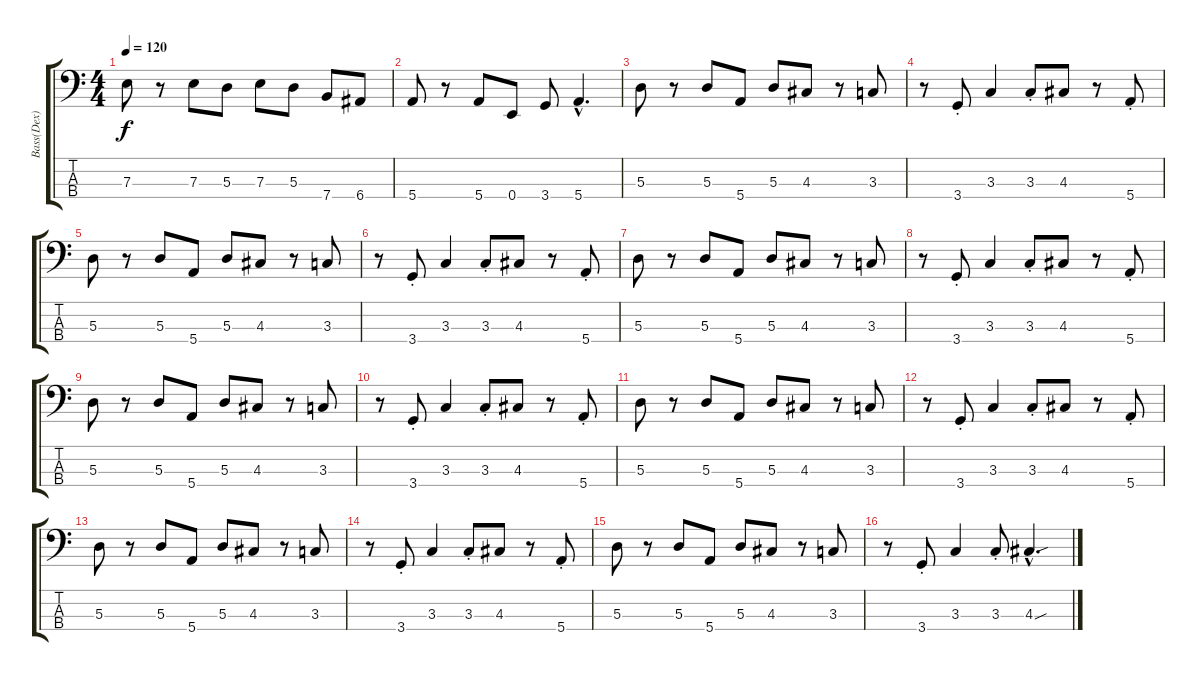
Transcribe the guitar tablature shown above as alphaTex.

\track ("Bass(Dex)" "Bass(Dex)") {instrument electricbassfinger}
\staff {score tabs}
\tuning (G2 D2 A1 E1) {hide}
\ts (4 4)
\tempo 120
\clef f4
\ks c
7.3.8{dy f} r.8 7.3.8 5.3.8 7.3.8 5.3.8 7.4.8 6.4.8 |
5.4.8 r.8 5.4.8 0.4.8 3.4.8 5.4{hac}.4{d} |
5.3.8 r.8 5.3.8 5.4.8 5.3.8 4.3.8 r.8 3.3.8 |
r.8 3.4{st}.8 3.3.4 3.3{st}.8 4.3.8 r.8 5.4{st}.8 |
5.3.8 r.8 5.3.8 5.4.8 5.3.8 4.3.8 r.8 3.3.8 |
r.8 3.4{st}.8 3.3.4 3.3{st}.8 4.3.8 r.8 5.4{st}.8 |
5.3.8 r.8 5.3.8 5.4.8 5.3.8 4.3.8 r.8 3.3.8 |
r.8 3.4{st}.8 3.3.4 3.3{st}.8 4.3.8 r.8 5.4{st}.8 |
5.3.8 r.8 5.3.8 5.4.8 5.3.8 4.3.8 r.8 3.3.8 |
r.8 3.4{st}.8 3.3.4 3.3{st}.8 4.3.8 r.8 5.4{st}.8 |
5.3.8 r.8 5.3.8 5.4.8 5.3.8 4.3.8 r.8 3.3.8 |
r.8 3.4{st}.8 3.3.4 3.3{st}.8 4.3.8 r.8 5.4{st}.8 |
5.3.8 r.8 5.3.8 5.4.8 5.3.8 4.3.8 r.8 3.3.8 |
r.8 3.4{st}.8 3.3.4 3.3{st}.8 4.3.8 r.8 5.4{st}.8 |
5.3.8 r.8 5.3.8 5.4.8 5.3.8 4.3.8 r.8 3.3.8 |
r.8 3.4{st}.8 3.3.4 3.3{st}.8 4.3{sou hac}.4{d}
